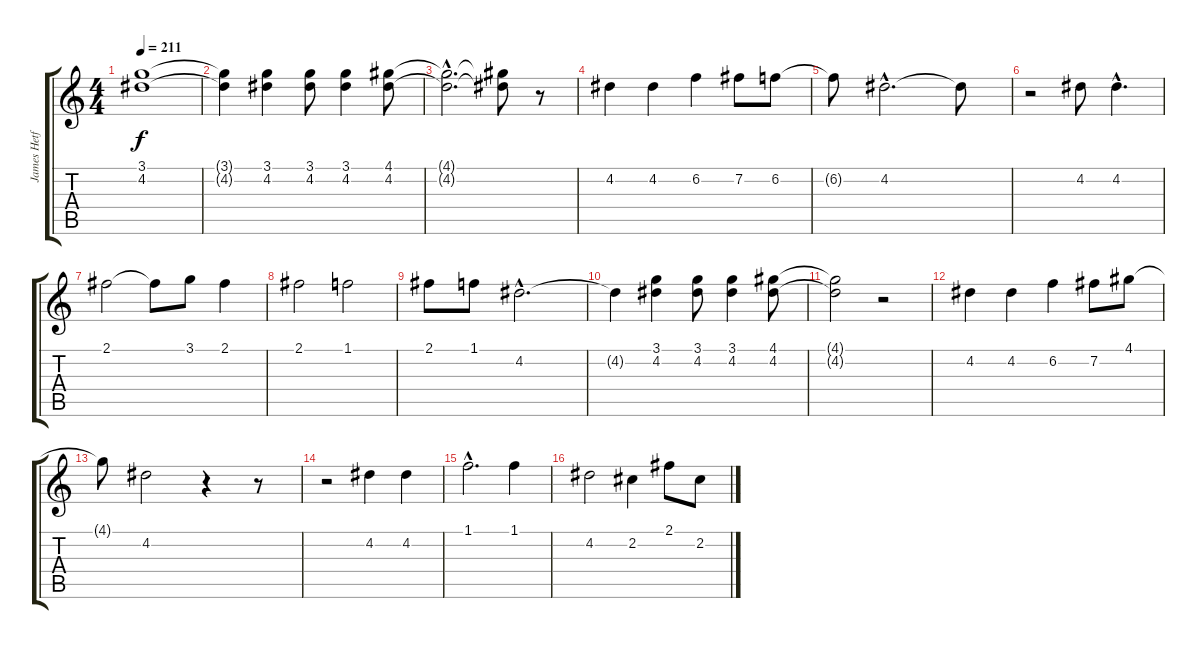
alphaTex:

\track ("James Hetfield (Vocals)" "James Hetf") {instrument distortionguitar}
\staff {score tabs}
\tuning (E4 B3 G3 D3 A2 E2) {hide}
\ts (4 4)
\tempo 211
\clef g2
\ks c
(3.1{t} 4.2{t}).1{dy f} |
(3.1{t} 4.2{t}).4 (3.1 4.2).4 (3.1 4.2).8 (3.1 4.2).4 (4.1 4.2).8 |
(4.1{hac t} 4.2{hac t}).2{d} (4.1{t} 4.2{t}).8 r.8 |
4.2.4 4.2.4 6.2.4 7.2.8 6.2.8 |
6.2{t}.8 4.2{hac}.2{d} 4.2{t}.8 |
r.2 4.2.8 4.2{hac}.4{d} |
2.1.2 2.1{t}.8 3.1.8 2.1.4 |
2.1.2 1.1.2 |
2.1.8 1.1.8 4.2{hac}.2{d} |
4.2{t}.4 (3.1 4.2).4 (3.1 4.2).8 (3.1 4.2).4 (4.1 4.2).8 |
(4.1{t} 4.2{t}).2 r.2 |
4.2.4 4.2.4 6.2.4 7.2.8 4.1.8 |
4.1{t}.8 4.2.2 r.4 r.8 |
r.2 4.2.4 4.2.4 |
1.1{hac}.2{d} 1.1.4 |
4.2.2 2.2.4 2.1.8 2.2.8
